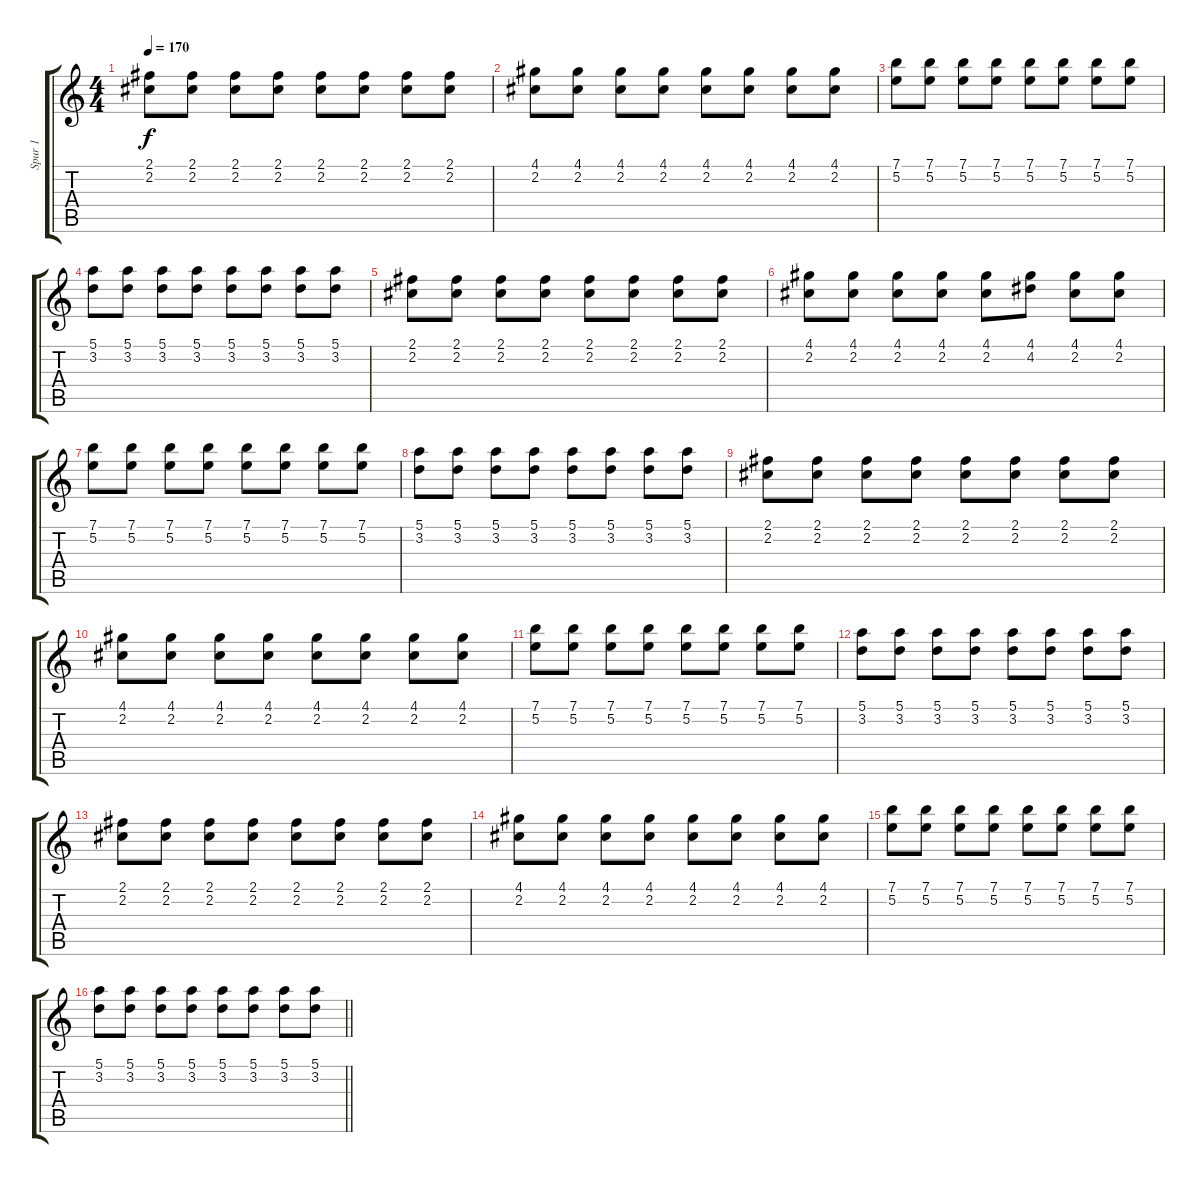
\track ("Spur 1" "Spur 1") {instrument distortionguitar}
\staff {score tabs}
\tuning (E4 B3 G3 D3 A2 E2) {hide}
\ts (4 4)
\tempo 170
\clef g2
\ks c
(2.1 2.2).8{dy f} (2.1 2.2).8 (2.1 2.2).8 (2.1 2.2).8 (2.1 2.2).8 (2.1 2.2).8 (2.1 2.2).8 (2.1 2.2).8 |
(4.1 2.2).8 (4.1 2.2).8 (4.1 2.2).8 (4.1 2.2).8 (4.1 2.2).8 (4.1 2.2).8 (4.1 2.2).8 (4.1 2.2).8 |
(7.1 5.2).8 (7.1 5.2).8 (7.1 5.2).8 (7.1 5.2).8 (7.1 5.2).8 (7.1 5.2).8 (7.1 5.2).8 (7.1 5.2).8 |
(5.1 3.2).8 (5.1 3.2).8 (5.1 3.2).8 (5.1 3.2).8 (5.1 3.2).8 (5.1 3.2).8 (5.1 3.2).8 (5.1 3.2).8 |
(2.1 2.2).8 (2.1 2.2).8 (2.1 2.2).8 (2.1 2.2).8 (2.1 2.2).8 (2.1 2.2).8 (2.1 2.2).8 (2.1 2.2).8 |
(4.1 2.2).8 (4.1 2.2).8 (4.1 2.2).8 (4.1 2.2).8 (4.1 2.2).8 (4.1 4.2).8 (4.1 2.2).8 (4.1 2.2).8 |
(7.1 5.2).8 (7.1 5.2).8 (7.1 5.2).8 (7.1 5.2).8 (7.1 5.2).8 (7.1 5.2).8 (7.1 5.2).8 (7.1 5.2).8 |
(5.1 3.2).8 (5.1 3.2).8 (5.1 3.2).8 (5.1 3.2).8 (5.1 3.2).8 (5.1 3.2).8 (5.1 3.2).8 (5.1 3.2).8 |
(2.1 2.2).8 (2.1 2.2).8 (2.1 2.2).8 (2.1 2.2).8 (2.1 2.2).8 (2.1 2.2).8 (2.1 2.2).8 (2.1 2.2).8 |
(4.1 2.2).8 (4.1 2.2).8 (4.1 2.2).8 (4.1 2.2).8 (4.1 2.2).8 (4.1 2.2).8 (4.1 2.2).8 (4.1 2.2).8 |
(7.1 5.2).8 (7.1 5.2).8 (7.1 5.2).8 (7.1 5.2).8 (7.1 5.2).8 (7.1 5.2).8 (7.1 5.2).8 (7.1 5.2).8 |
(5.1 3.2).8 (5.1 3.2).8 (5.1 3.2).8 (5.1 3.2).8 (5.1 3.2).8 (5.1 3.2).8 (5.1 3.2).8 (5.1 3.2).8 |
(2.1 2.2).8 (2.1 2.2).8 (2.1 2.2).8 (2.1 2.2).8 (2.1 2.2).8 (2.1 2.2).8 (2.1 2.2).8 (2.1 2.2).8 |
(4.1 2.2).8 (4.1 2.2).8 (4.1 2.2).8 (4.1 2.2).8 (4.1 2.2).8 (4.1 2.2).8 (4.1 2.2).8 (4.1 2.2).8 |
(7.1 5.2).8 (7.1 5.2).8 (7.1 5.2).8 (7.1 5.2).8 (7.1 5.2).8 (7.1 5.2).8 (7.1 5.2).8 (7.1 5.2).8 |
\barLineRight lightlight
(5.1 3.2).8 (5.1 3.2).8 (5.1 3.2).8 (5.1 3.2).8 (5.1 3.2).8 (5.1 3.2).8 (5.1 3.2).8 (5.1 3.2).8
